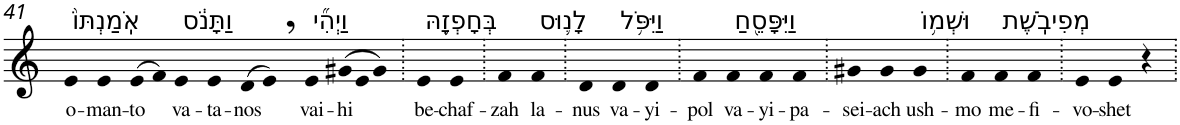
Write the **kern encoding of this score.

**kern	**text
*part1	*part1
*staff1	*staff1
*I"Piano	*
*I'Pno	*
!!LO:PB:g=z
*clefG2	*
*k[]	*
=41	=41
!LO:TX:a:t=אֹֽמַנְתּוֹ֙	!
!	!LO:LY:b
4e	o-
!	!LO:LY:b
4e	-man-
!	!LO:LY:b
(>8e	-to
8f)	.
!LO:TX:a:t=וַתָּנֹ֔ס	!
!	!LO:LY:b
4e	va-
!	!LO:LY:b
4e	-ta-
!	!LO:LY:b
(>8d	-nos
8e,)	.
!LO:TX:a:t=וַיְהִ֞י	!
!	!LO:LY:b
4e	vai-
*Xtuplet	*
!	!LO:LY:b
(>12g#X	-hi
12e	.
12g#)	.
=42.	=42.
!LO:TX:a:t=בְּחָפְזָ֥הּ	!
!	!LO:LY:b
4e	be-
!	!LO:LY:b
4e	-chaf-
=43.	=43.
!	!LO:LY:b
4f	-zah
!LO:TX:a:t=לָנ֛וּס	!
!	!LO:LY:b
4f	la-
=44.	=44.
!	!LO:LY:b
4d	-nus
!LO:TX:a:t=וַיִּפֹּ֥ל	!
!	!LO:LY:b
4d	va-
!	!LO:LY:b
4d	-yi-
=45.	=45.
!	!LO:LY:b
4f	-pol
!LO:TX:a:t=וַיִּפָּסֵ֖חַ	!
!	!LO:LY:b
4f	va-
!	!LO:LY:b
4f	-yi-
!	!LO:LY:b
4f	-pa-
=46.	=46.
!	!LO:LY:b
4g#X	-sei-
!	!LO:LY:b
4g#	-ach
!LO:TX:a:t=וּשְׁמ֥וֹ	!
!	!LO:LY:b
4g#	ush-
=47.	=47.
!	!LO:LY:b
4f	-mo
!LO:TX:a:t=מְפִיבֹֽשֶׁת	!
!	!LO:LY:b
4f	me-
!	!LO:LY:b
4f	-fi-
=48.	=48.
!	!LO:LY:b
4e	-vo-
!	!LO:LY:b
4e	-shet
4r	.
=.	=.
*-	*-
